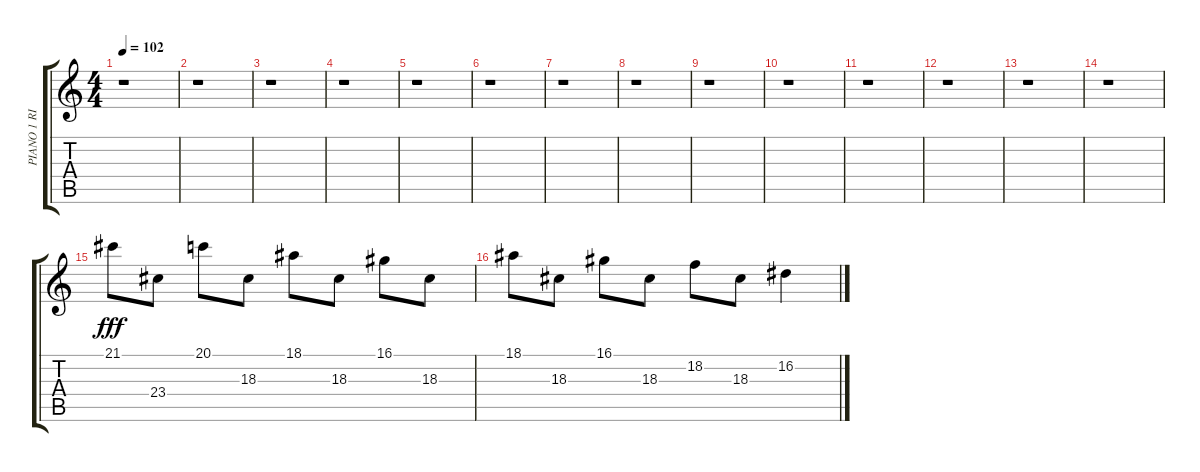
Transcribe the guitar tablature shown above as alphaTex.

\track ("PIANO 1 RIFFS" "PIANO 1 RI") {instrument acousticgrandpiano}
\staff {score tabs}
\tuning (E4 B3 G3 D3 A2 E2) {hide}
\ts (4 4)
\tempo 102
\clef g2
\ks c
r.1{dy f} |
r.1 |
r.1 |
r.1 |
r.1 |
r.1 |
r.1 |
r.1 |
r.1 |
r.1 |
r.1 |
r.1 |
r.1 |
r.1 |
21.1.8{dy fff} 23.4.8 20.1.8 18.3.8 18.1.8 18.3.8 16.1.8 18.3.8 |
18.1.8 18.3.8 16.1.8 18.3.8 18.2.8 18.3.8 16.2.4
